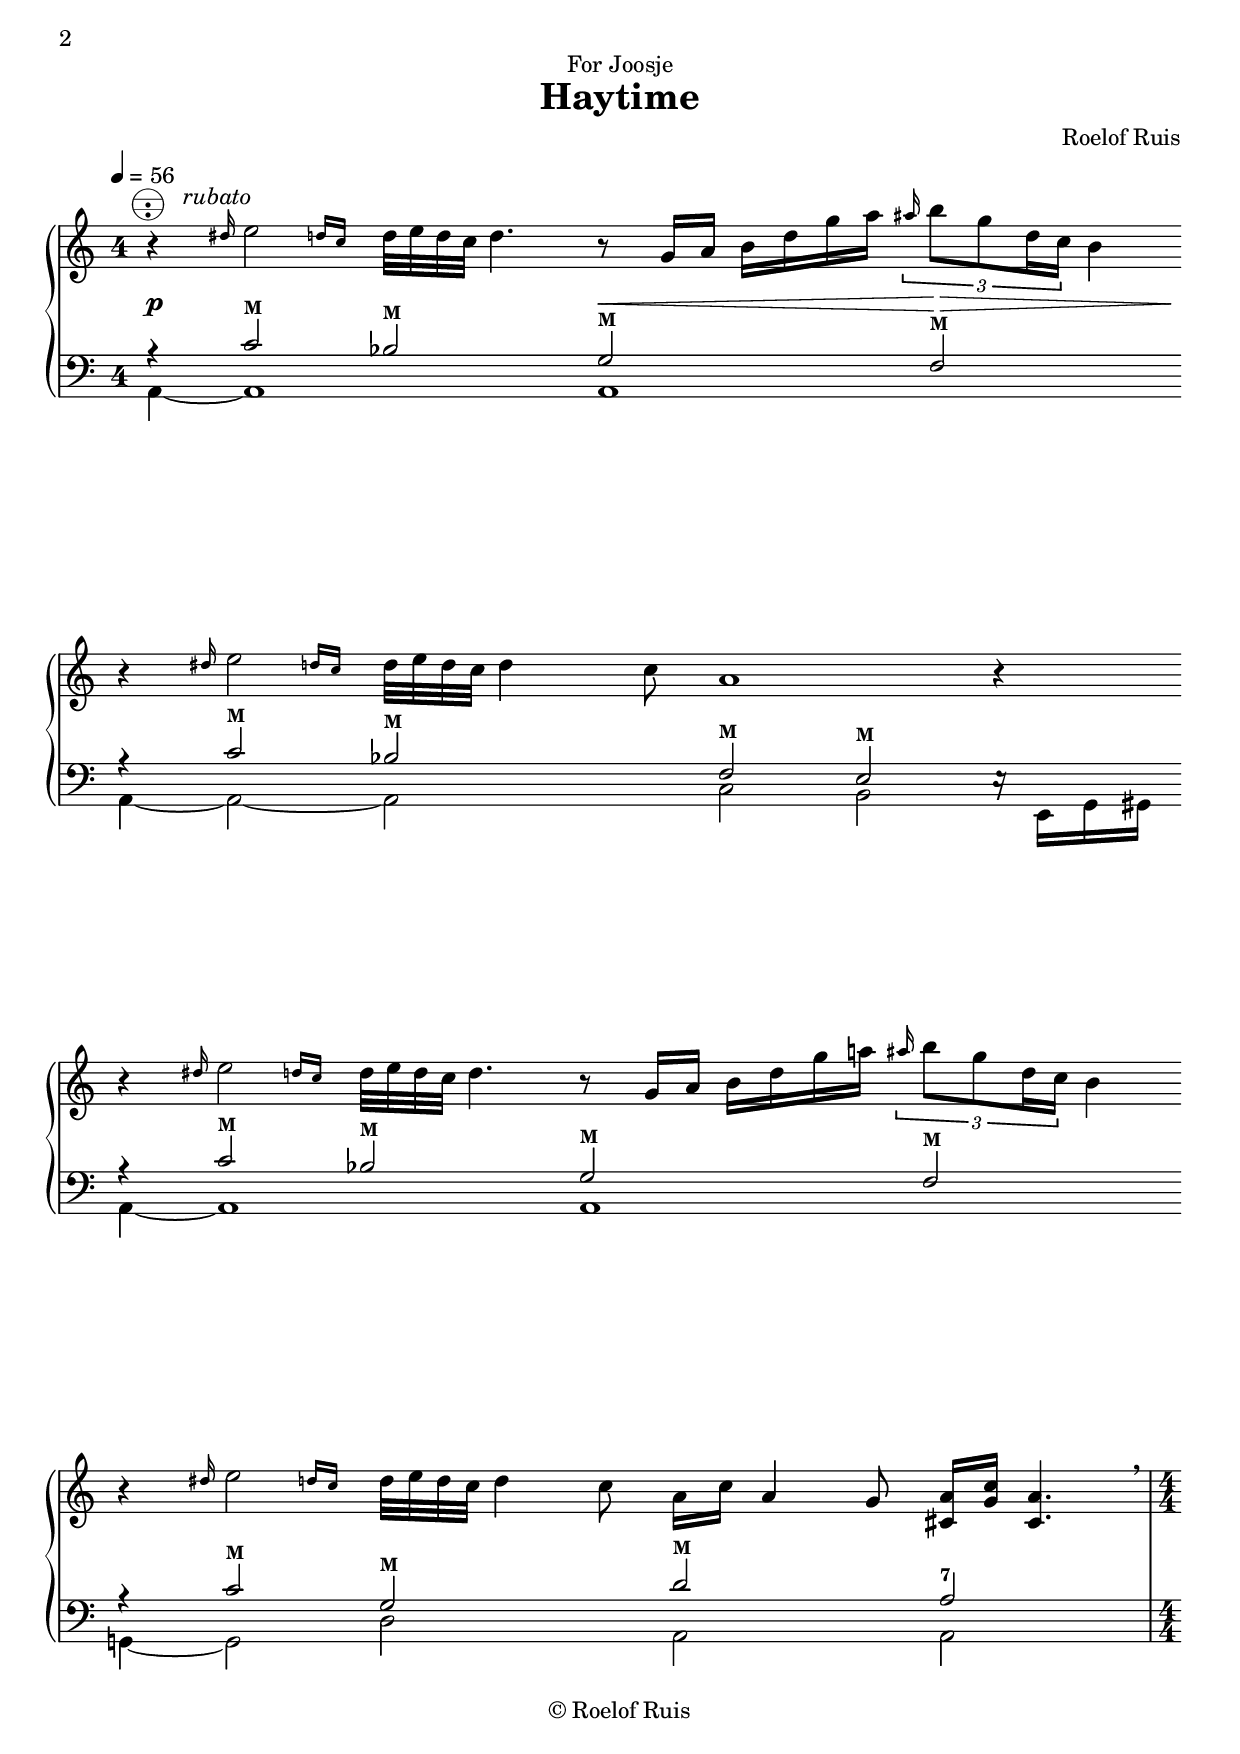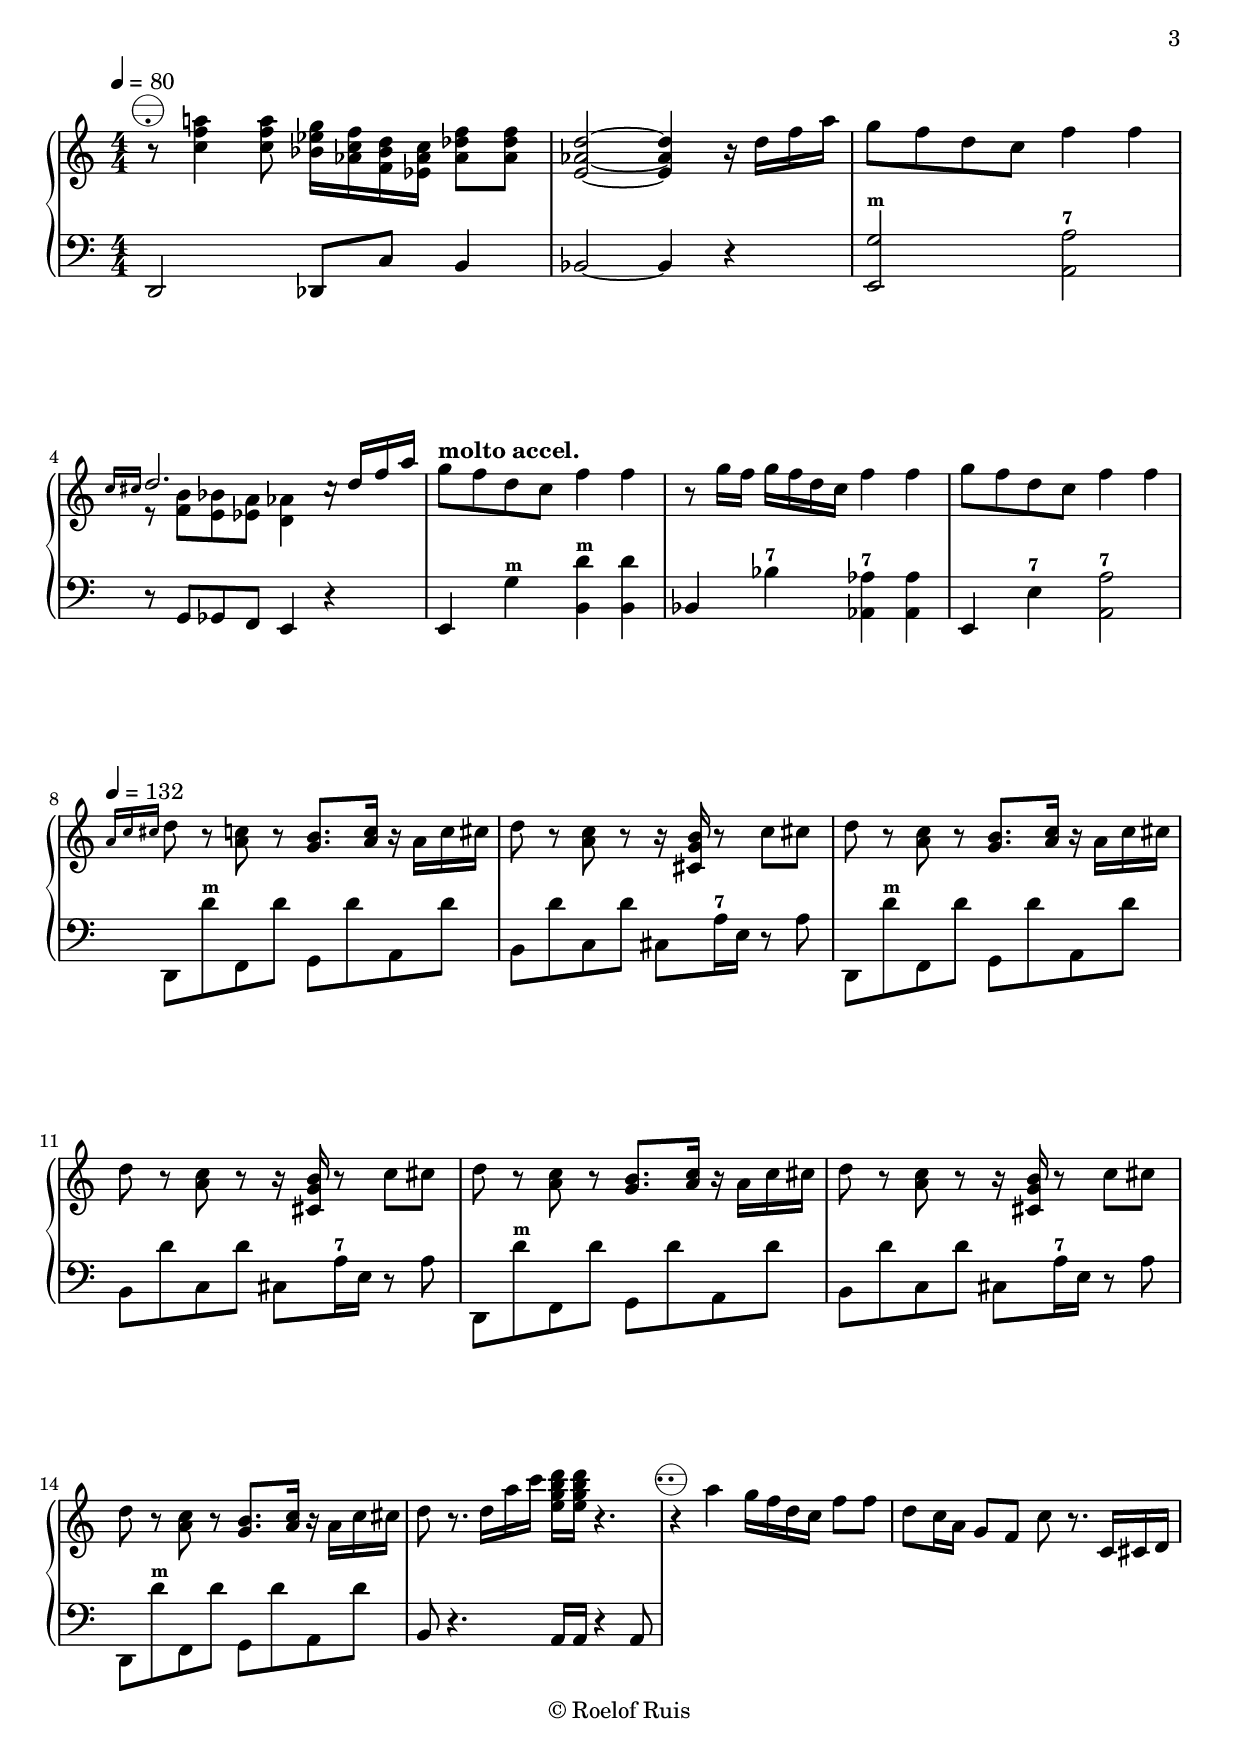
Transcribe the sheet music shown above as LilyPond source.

\version "2.20.0"

\version "2.20.0"

% ---- Bellows ----
out = ^\markup { \musicglyph #"accordion.pull" }
in = ^\markup { \musicglyph #"accordion.push" }

outsub = _\markup { \musicglyph #"accordion.pull" }
insub = _\markup { \musicglyph #"accordion.push" }

% ---- Basses ----
mj = ^\markup { \bold \magnify #0.8 { \roman M } }
mn = ^\markup { \bold \magnify #0.8 { \roman m } }
spt = ^\markup { \bold \magnify #0.8 { \roman 7 } }
vsp = ^\markup { \bold \magnify #0.8 { \roman v7 } }

bbass = _\markup {\box {\bold{BB}}}
sbass = _\markup {\box {\bold{SB}}}

% ---- Registers ----

eightva = \markup {\italic \translate #'(1.8 . 0) \raise #2 \magnify #0.8 {"8va"}}
loco    = \markup {\italic \translate #'(1.8 . 0) \raise #2 \magnify #0.8 {"loco"}}

dot = \markup {
  \musicglyph #"accordion.dot"
}

freebass = \markup {
  \musicglyph #"accordion.freebass"
}

discant = \markup {
  \musicglyph #"accordion.discant"
}

fbregz = ^\markup {
  \whiteout
  \combine
  \freebass
  \raise #0.5 \dot
}

fbrega = ^\markup {
  \whiteout
  \combine
  \freebass
  \raise #1.5 \dot
}

regz = ^\markup {
  \whiteout
  \combine
  \discant
  \raise #0.5 \dot
}

regez = ^\markup {
  \whiteout
  \combine
  \discant
    \combine
    \raise #0.5 \dot
    \eightva
}

rega = ^\markup {
  \whiteout
  \combine
  \discant
  \raise #1.5 \dot
}

regac = ^\markup {
  \whiteout
  \combine
  \discant
  \translate #'(-1 . 0) \raise #1.5 \dot
}

regzdba = ^\markup {
  \whiteout
  \combine
  \discant
  \combine
    \raise #0.5 \dot
    \combine
      \raise #1.5 \dot
      \translate #'(-1 . 0) \raise #1.5 \dot
}

regdbav = ^\markup {
  \whiteout
  \combine
  \discant
  \combine
    \raise #2.5 \dot
    \combine
      \raise #1.5 \dot
      \translate #'(-1 . 0) \raise #1.5 \dot
}

regav = ^\markup {
  \whiteout
  \combine
  \discant
  \combine
    \raise #2.5 \dot
    \raise #1.5 \dot
}

regdbaz = ^\markup {
  \whiteout
  \combine
  \discant
  \combine
    \raise #0.5 \dot
    \combine
      \raise #1.5 \dot
      \translate #'(-1 . 0) \raise #1.5 \dot
}

regdba = ^\markup {
  \whiteout
  \combine
  \discant
  \combine
    \raise #1.5 \dot
    \translate #'(-1 . 0) \raise #1.5 \dot
}

regza = ^\markup {
  \whiteout
  \combine
  \discant
  \combine
    \raise #0.5 \dot
    \raise #1.5 \dot
}

regeza = ^\markup {
  \whiteout
  \combine
  \discant
  \combine
    \raise #0.5 \dot
    \combine
      \raise #1.5 \dot
      \eightva
}

regzv = ^\markup {
  \whiteout
  \combine
  \discant
  \combine
    \raise #0.5 \dot
    \raise #2.5 \dot
}

regzav = ^\markup {
  \whiteout
  \combine
  \discant
  \combine
    \raise #2.5 \dot
    \combine
      \raise #1.5 \dot
      \raise #0.5 \dot
}

regezv = ^\markup {
  \whiteout
  \combine
  \discant
  \combine
    \raise #0.5 \dot
    \combine
      \raise #2.5 \dot
      \eightva
}

regzacv = ^\markup {
  \whiteout
  \combine
  \discant
  \combine
    \raise #2.5 \dot
    \combine
      \translate #'(-1 . 0) \raise #1.5 \dot
      \raise #0.5 \dot
}

regzacvl = ^\markup {
  \whiteout
  \combine
  \discant
  \combine
    \raise #2.5 \dot
    \combine
      \translate #'(-1 . 0) \raise #1.5 \dot
      \combine
        \raise # 0.5 \dot
        \loco
}

regzdbav = ^\markup {
  \whiteout
  \combine
  \discant
  \combine
    \raise #2.5 \dot
    \combine
      \raise #1.5 \dot
      \combine
      \translate #'(-1 . 0) \raise #1.5 \dot
      \raise #0.5 \dot
}









% ---- Other functionality ----

simile = \markup "simile"
subp = _\markup{ \italic sub \dynamic p }


options = {
  \numericTimeSignature
  \time 4/4
  \key c \major
}

staffRight = {
  \options
  \clef treble
  
  \once \override Staff.TimeSignature.style = #'single-digit
  \time 4/4
  \tempo 4 = 56
  
  \relative c'' {
    \cadenzaOn
    r4\regza^\markup { \halign #-2 \italic "rubato" } \grace { dis16 } \afterGrace e2 { d16[ c] } d32[ e d c] d4.
    r8 g,16[ a] b[ d g a] \times 2/3 { \grace { ais16 } b8[ g d16 c] } b4
    \bar ""
    \break
    r4 \grace { dis16 } \afterGrace e2 { d16[ c] } d32[ e d c] d4 c8
    a1
    r4
    \bar ""
    r4 \grace { dis16 } \afterGrace e2 { d16[ c] } d32[ e d c] d4.
    r8 g,16[ a] b[ d g a] \times 2/3 { \grace { ais16 } b8[ g d16 c] } b4
    \bar ""
    \break
    r4 \grace { dis16 } \afterGrace e2 { d16[ c] } d32[ e d c] d4 c8
    a16[ c] a4 g8 
    <a cis,>16[ <c g>] <a cis,>4.
    \cadenzaOff
    \breathe
    \bar "|"
    \break

    \time 4/4
    \tempo 4 = 80

    r8\regz <a' f c>4 <a f c>8 <g es bes>16 <f c as> <d bes f> <c as es> <f des as>8 <f des as> |
    <d~ as~ e~>2 <d as e>4 r16 d16 f a 
    g8 f d c f4 f |
    << { \grace { c16 cis } d2. c16\rest d f a } \\ { r8 <b, f> <bes e,> <a es> <as d,>4  s4 } >>
    g'8^\markup { \bold "molto accel." } f d c f4 f |
    r8 g16 f g f d c f4 f | 
    g8 f d c f4 f | 
    
    \tempo 4 = 132
    \grace { a,16 c cis } d8 r <c a> r <b g>8. <c a>16 r16 a c cis |
    d8 r <c a> r r16 <b g cis,> r8 c cis |
    d8 r <c a> r <b g>8. <c a>16 r16 a c cis |
    d8 r <c a> r r16 <b g cis,> r8 c cis |
    d8 r <c a> r <b g>8. <c a>16 r16 a c cis |
    d8 r <c a> r r16 <b g cis,> r8 c cis |
    d8 r <c a> r <b g>8. <c a>16 r16 a c cis |
    d8 r8. d16 a' c <d b g e> <d b g e> r4. |
    
    r4\regdba a4 g16 f d c f8 f |
    d c16 a g8 f c' r8. c,16 cis d |
   
  } 
  
}

staffLeft = {
  \options
  \clef bass

  \once \override Staff.TimeSignature.style = #'single-digit
  \time 4/4

  \cadenzaOn
  << 
    { 
      r4 c'2\mj bes2\mj
      g2\mj f2\mj
      r4 c'2\mj bes!2\mj
      f2\mj e2\mj
      s4
      r4 c'2\mj bes!2\mj
      g2\mj f2\mj
      r4 c'2\mj
      g2\mj d'2\mj
      a2\spt
    } 
    \\ 
    { 
      a,4~
      a,1
      a,
      a,4~
      a,2~ a,2
      c2 b,2
      e16\rest e,16[ g, gis,]
      \bar ""
      \break
      a,4~
      a,1
      a,1
      g,4~
      g,2
      d2
      a,2
      a,2
    }
  >>
  \cadenzaOff
  \bar "|"
  \time 4/4
  
  d,2 des,8 c b,4 |
  bes,2~ bes,4 r4 |
  <e, g>2\mn <a, a>\spt |
  r8 g, ges, f, e,4 r4 |
  
  e, g\mn <b, d'>\mn <b, d'> |
  bes, bes\spt <as, as>\spt <as, as> |
  e, e\spt <a, a>2\spt |
  
  d,8 d'\mn f, d' g, d' a, d' |
  b, d' c d' cis a16\spt e r8 a |
  d,8 d'\mn f, d' g, d' a, d' |
  b, d' c d' cis a16\spt e r8 a |
  d,8 d'\mn f, d' g, d' a, d' |
  b, d' c d' cis a16\spt e r8 a |
  d,8 d'\mn f, d' g, d' a, d' |
  b,8 r4. a,16 a, r4 a,8 |

}

dynamicsStaff = \new Dynamics {
  \time 4/4

  s4\p s1 s2\< s2\!\>
  s1\!
}

\book {
  \header {
    title = "Haytime"
    composer = "Roelof Ruis"
    dedication = "For Joosje"
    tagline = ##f
    instrumentName = "Accordion solo"
    year = "2018"
    description = ""
    info = "For Standard Bass - Difficulty: Hard"
    permission = "Licensed under the Creative Commons Attribution-NoDerivatives 4.0 International License."
    projecturl = "https://github.com/RoelofRuis/free-sheets"
    version = "April 2022"
  }

  \paper {
    %max-systems-per-page = 5
    %min-systems-per-page = 5
    indent = 0.0
    ragged-last-bottom = ##f
    print-all-headers = ##t
    
    bookTitleMarkup = \markup {
      \column {
        \vspace #2
        \fill-line { \fontsize #2 \fromproperty #'header:dedication }
        \vspace #1
        \fill-line { \fontsize #8 \fromproperty #'header:title }
        \vspace #2
        \fill-line { \fontsize #6 \italic \fromproperty #'header:composer }
        \vspace #.5
        \fill-line { \fontsize #2 \fromproperty #'header:year }
        \vspace #3
        \fill-line { \fontsize #4 \fromproperty #'header:instrumentName }
        \vspace #10
        \override #'(line-width . 55)
        \fontsize #1
        \justify-field #'header:description
        \vspace #1
        \fontsize #1
        \justify-field #'header:info
        \vspace #4
        \override #'(line-width . 55)
        \fontsize #1
        \justify-field #'header:permission
        \vspace #1
        \vspace #14
        \justify { \char ##x00A9 Roelof Ruis \concat { " - Version " \fromproperty #'header:version } }
        \typewriter { \fromproperty #'header:projecturl }
      }
    }
    
    oddFooterMarkup = \markup {
      \fill-line {
        \center-column {
          \on-the-fly #part-first-page ""
          \on-the-fly #not-first-page \line { \char ##x00A9 Roelof Ruis }
        }
      }
    }  
  }

  \score {
    \header {
      breakbefore = ##t
    }

    \new PianoStaff <<
      \new Staff = "right" \with {midiInstrument = "bright acoustic"} \staffRight
      \dynamicsStaff
      \new Staff = "left" \with {midiInstrument = "bright acoustic"} \staffLeft
    >>

    \layout {}
    
    \midi {}
  }
}
